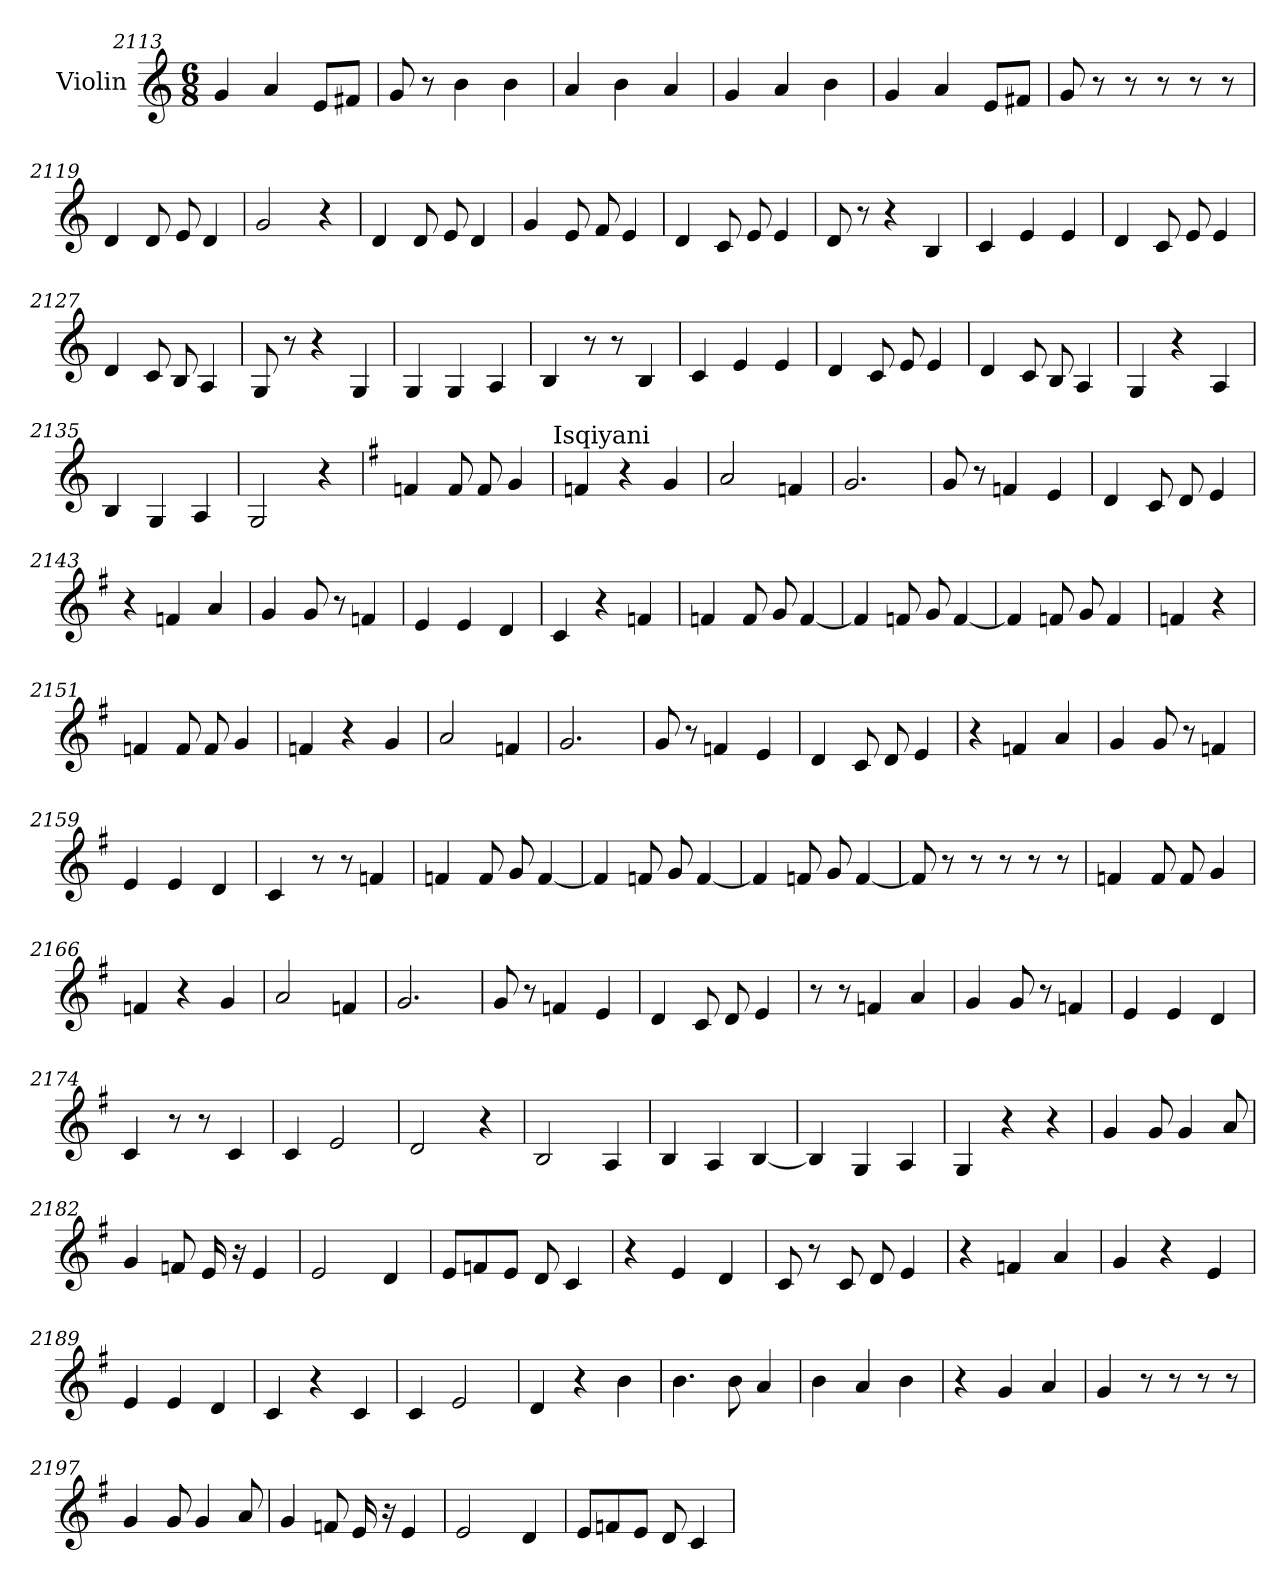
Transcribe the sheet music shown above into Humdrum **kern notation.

**kern
*part1
*staff1
*I"Violin
*clefG2
*k[]
*M6/8
=2113
4g/
4a/
8e/L
8f#X/J
=2114
8g/
8r
4b\
4b\
!!LO:LB:g=z
=2115
4a/
4b\
4a/
=2116
4g/
4a/
4b\
=2117
4g/
4a/
8e/L
8f#X/J
=2118
8g/
8r
8r
8r
8r
8r
=2119
4d/
8d/
8e/
4d/
=2120
2g/
4r
=2121
4d/
8d/
8e/
4d/
!!LO:LB:g=z
=2122
4g/
8e/
8f/
4e/
=2123
4d/
8c/
8e/
4e/
=2124
8d/
8r
4r
4B/
=2125
4c/
4e/
4e/
=2126
4d/
8c/
8e/
4e/
=2127
4d/
8c/
8B/
4A/
!!LO:LB:g=z
=2128
8G/
8r
4r
4G/
=2129
4G/
4G/
4A/
=2130
4B/
8r
8r
4B/
=2131
4c/
4e/
4e/
=2132
4d/
8c/
8e/
4e/
=2133
4d/
8c/
8B/
4A/
=2134
4G/
4r
4A/
!!LO:PB:g=z
=2135
4B/
4G/
4A/
=2136
2G/
4r
=2137
*k[f#]
*G:
*MM180
4fn/
8f/
8f/
4g/
!LO:TX:a:t=Isqiyani
=2138
4fn/
4r
4g/
=2139
2a/
4fn/
=2140
2.g/
=2141
8g/
8r
4fn/
4e/
!!LO:LB:g=z
=2142
4d/
8c/
8d/
4e/
=2143
4r
4fn/
4a/
=2144
4g/
8g/
8r
4fn/
=2145
4e/
4e/
4d/
=2146
4c/
4r
4fn/
=2147
4fn/
8f/
8g/
[4f/
!!LO:LB:g=z
=2148
4f/]
8fn/
8g/
[4f/
=2149
4f/]
8fn/
8g/
4f/
=2150
4fn/
4r
=2151
4fn/
8f/
8f/
4g/
=2152
4fn/
4r
4g/
=2153
2a/
4fn/
=2154
2.g/
!!LO:LB:g=z
=2155
8g/
8r
4fn/
4e/
=2156
4d/
8c/
8d/
4e/
=2157
4r
4fn/
4a/
=2158
4g/
8g/
8r
4fn/
=2159
4e/
4e/
4d/
=2160
4c/
8r
8r
4fn/
!!LO:LB:g=z
=2161
4fn/
8f/
8g/
[4f/
=2162
4f/]
8fn/
8g/
[4f/
=2163
4f/]
8fn/
8g/
[4f/
=2164
8f/]
8r
8r
8r
8r
8r
=2165
4fn/
8f/
8f/
4g/
=2166
4fn/
4r
4g/
!!LO:LB:g=z
=2167
2a/
4fn/
=2168
2.g/
=2169
8g/
8r
4fn/
4e/
=2170
4d/
8c/
8d/
4e/
=2171
8r
8r
4fn/
4a/
=2172
4g/
8g/
8r
4fn/
=2173
4e/
4e/
4d/
!!LO:LB:g=z
=2174
4c/
8r
8r
4c/
=2175
4c/
2e/
=2176
2d/
4r
=2177
2B/
4A/
=2178
4B/
4A/
[4B/
=2179
4B/]
4G/
4A/
=2180
4G/
4r
4r
!!LO:LB:g=z
=2181
4g/
8g/
4g/
8a/
=2182
4g/
8fn/
16e/
16r
4e/
=2183
2e/
4d/
=2184
8e/L
8fn/
8e/J
8d/
4c/
=2185
4r
4e/
4d/
=2186
8c/
8r
8c/
8d/
4e/
!!LO:PB:g=z
=2187
4r
4fn/
4a/
=2188
4g/
4r
4e/
=2189
4e/
4e/
4d/
=2190
4c/
4r
4c/
=2191
4c/
2e/
=2192
4d/
4r
4b\
=2193
4.b\
8b\
4a/
!!LO:LB:g=z
=2194
4b\
4a/
4b\
=2195
4r
4g/
4a/
=2196
4g/
8r
8r
8r
8r
=2197
4g/
8g/
4g/
8a/
=2198
4g/
8fn/
16e/
16r
4e/
=2199
2e/
4d/
!!LO:LB:g=z
=2200
8e/L
8fn/
8e/J
8d/
4c/
=
*-
